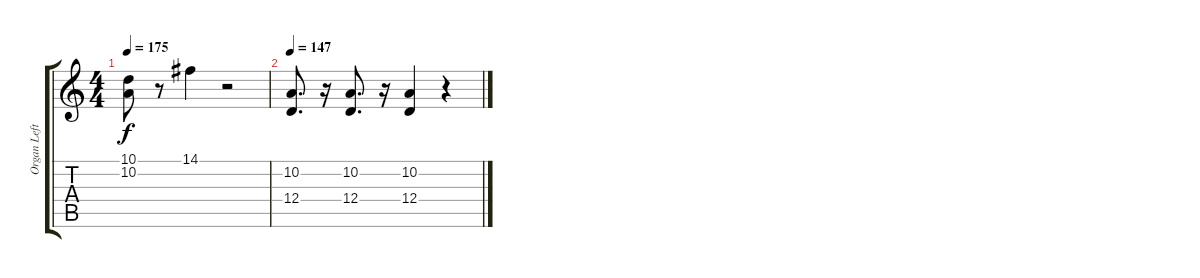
\track ("Organ Left" "Organ Left") {instrument rockorgan}
\staff {score tabs}
\tuning (E4 B3 G3 D3 A2 E2) {hide}
\ts (4 4)
\tempo 175
\clef g2
\ks c
(10.1 10.2).8{dy f} r.8 14.1.4 r.2 |
\tempo 147
(10.2 12.4).8{d} r.16 (10.2 12.4).8{d} r.16 (10.2 12.4).4 r.4
